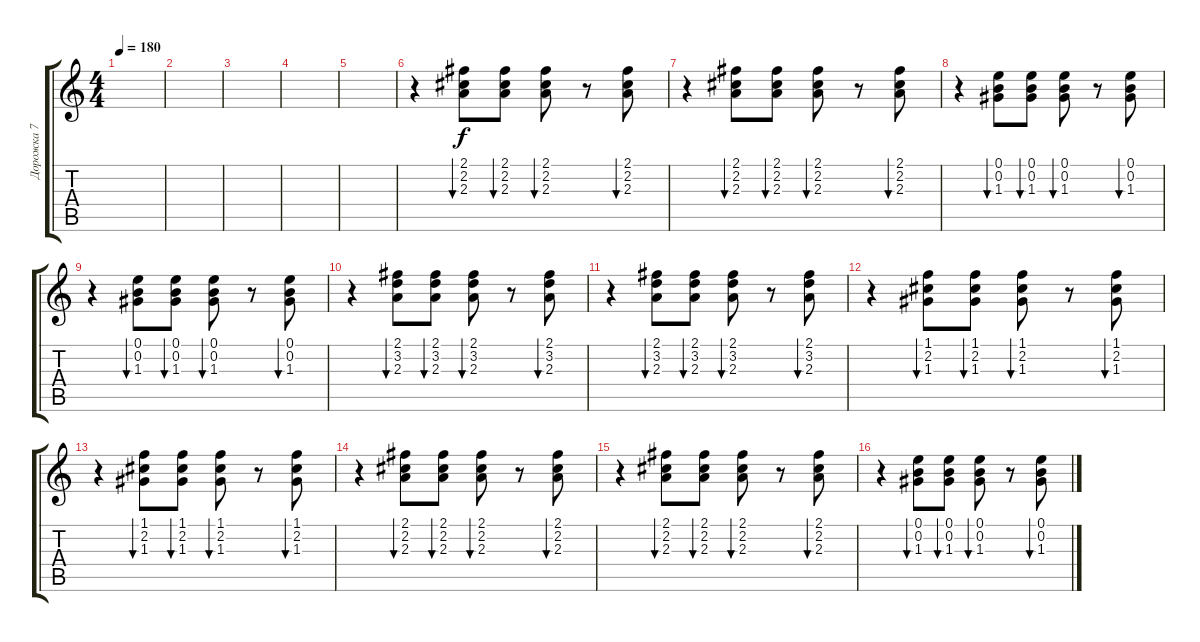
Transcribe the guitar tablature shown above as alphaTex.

\track ("Дорожка 7" "Дорожка 7") {instrument electricguitarjazz}
\staff {score tabs}
\tuning (E4 B3 G3 D3 A2 E2) {hide}
\ts (4 4)
\tempo 180
\clef g2
\ks c
|
|
|
|
|
r.4 (2.1 2.2 2.3).8{bu 60} (2.1 2.2 2.3).8{bu 60} (2.1 2.2 2.3).8{bu 60} r.8 (2.1 2.2 2.3).8{bu 60} |
r.4 (2.1 2.2 2.3).8{bu 60} (2.1 2.2 2.3).8{bu 60} (2.1 2.2 2.3).8{bu 60} r.8 (2.1 2.2 2.3).8{bu 60} |
r.4 (0.1 0.2 1.3).8{bu 60} (0.1 0.2 1.3).8{bu 60} (0.1 0.2 1.3).8{bu 60} r.8 (0.1 0.2 1.3).8{bu 60} |
r.4 (0.1 0.2 1.3).8{bu 60} (0.1 0.2 1.3).8{bu 60} (0.1 0.2 1.3).8{bu 60} r.8 (0.1 0.2 1.3).8{bu 60} |
r.4 (2.1 3.2 2.3).8{bu 60} (2.1 3.2 2.3).8{bu 60} (2.1 3.2 2.3).8{bu 60} r.8 (2.1 3.2 2.3).8{bu 60} |
r.4 (2.1 3.2 2.3).8{bu 60} (2.1 3.2 2.3).8{bu 60} (2.1 3.2 2.3).8{bu 60} r.8 (2.1 3.2 2.3).8{bu 60} |
r.4 (1.1 2.2 1.3).8{bu 60} (1.1 2.2 1.3).8{bu 60} (1.1 2.2 1.3).8{bu 60} r.8 (1.1 2.2 1.3).8{bu 60} |
r.4 (1.1 2.2 1.3).8{bu 60} (1.1 2.2 1.3).8{bu 60} (1.1 2.2 1.3).8{bu 60} r.8 (1.1 2.2 1.3).8{bu 60} |
r.4 (2.1 2.2 2.3).8{bu 60} (2.1 2.2 2.3).8{bu 60} (2.1 2.2 2.3).8{bu 60} r.8 (2.1 2.2 2.3).8{bu 60} |
r.4 (2.1 2.2 2.3).8{bu 60} (2.1 2.2 2.3).8{bu 60} (2.1 2.2 2.3).8{bu 60} r.8 (2.1 2.2 2.3).8{bu 60} |
r.4 (0.1 0.2 1.3).8{bu 60} (0.1 0.2 1.3).8{bu 60} (0.1 0.2 1.3).8{bu 60} r.8 (0.1 0.2 1.3).8{bu 60}
